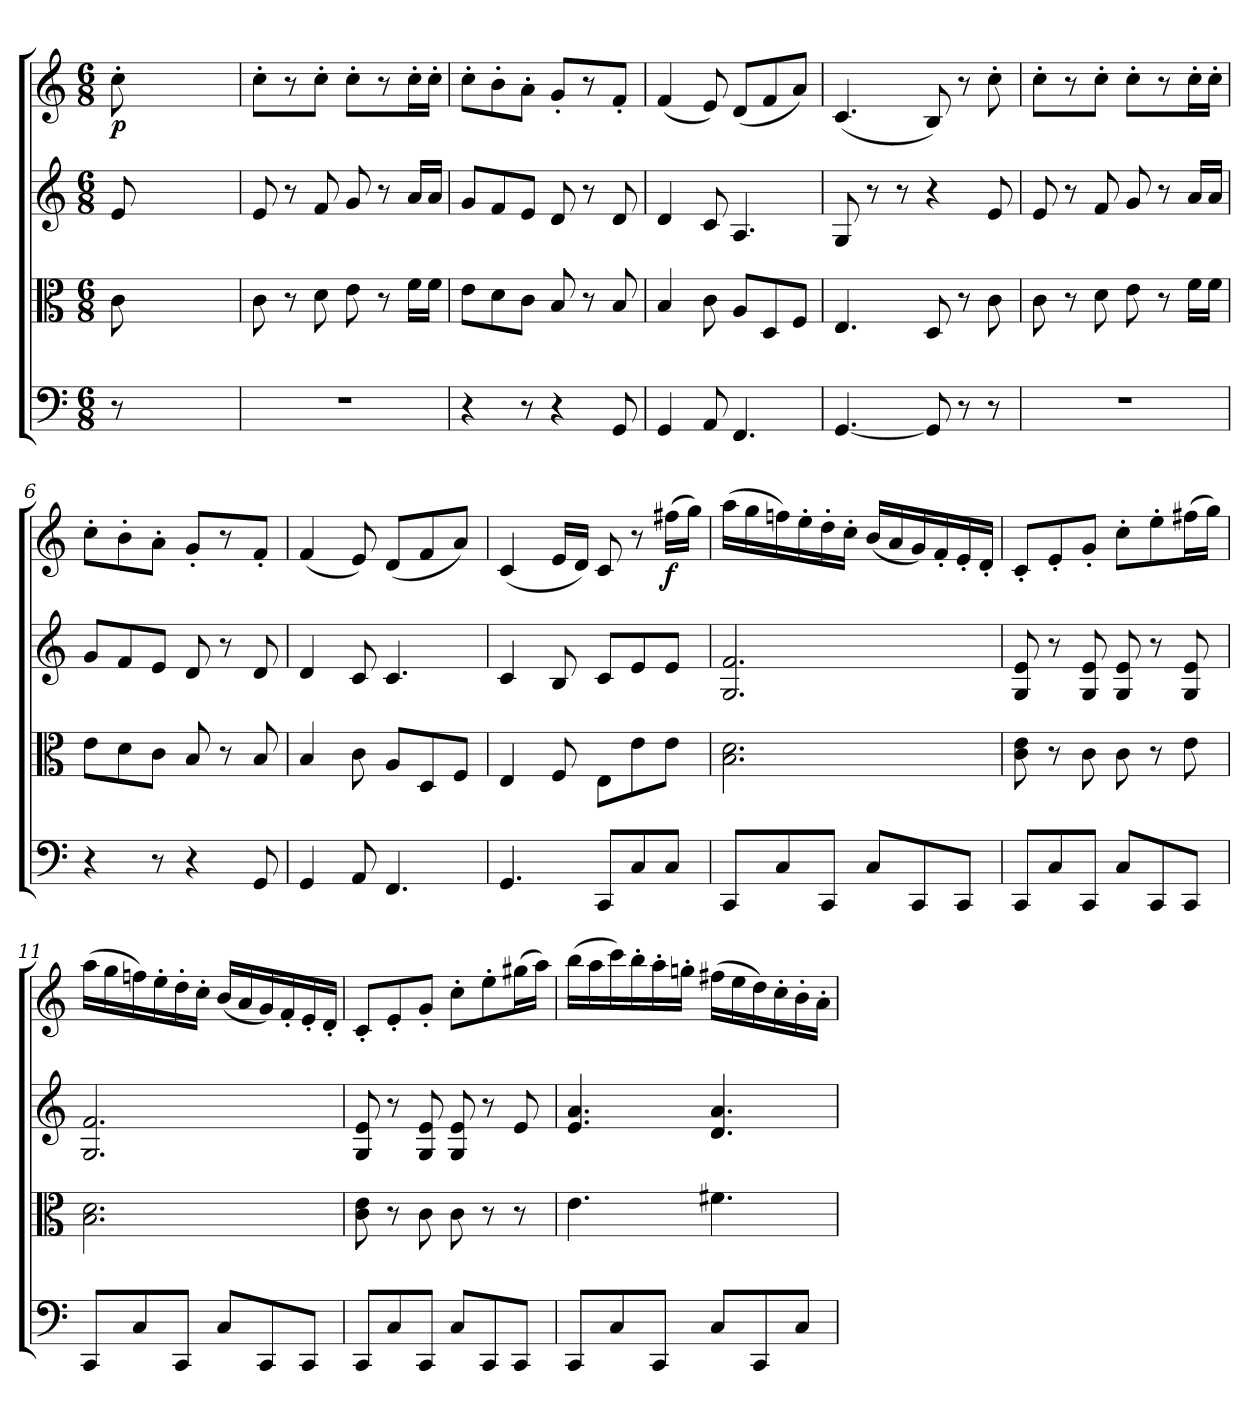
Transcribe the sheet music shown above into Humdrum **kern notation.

**kern	**kern	**kern	**kern	**dynam
*part4	*part3	*part2	*part1	*part1
*staff4	*staff3	*staff2	*staff1	*staff1
*clefF4	*clefC3	*clefG2	*clefG2	*
*k[]	*k[]	*k[]	*k[]	*
*C:	*C:	*C:	*C:	*
*M6/8	*M6/8	*M6/8	*M6/8	*
=	=	=	=	=
8r	8c\	8e/	8cc'\	p
2ryy	2ryy	2ryy	2ryy	.
8ryy	8ryy	8ryy	8ryy	.
=1	=1	=1	=1	=1
2.r	8c\	8e/	8cc'\L	.
.	8r	8r	8r	.
.	8d\	8f/	8cc'\J	.
.	8e\	8g/	8cc'\L	.
.	8r	8r	8r	.
.	16f\LL	16a/LL	16cc'\L	.
.	16f\JJ	16a/JJ	16cc'\JJ	.
=2	=2	=2	=2	=2
4r	8e\L	8g/L	8cc'\L	.
.	8d\	8f/	8b'\	.
8r	8c\J	8e/J	8a'\J	.
4r	8B/	8d/	8g'/L	.
.	8r	8r	8r	.
8GG/	8B/	8d/	8f'/J	.
=3	=3	=3	=3	=3
4GG/	4B/	4d/	(4f/	.
8AA/	8c\	8c/	8e/)	.
4.FF/	8A/L	4.A/	(8d/L	.
.	8D/	.	8f/	.
.	8F/J	.	8a/J)	.
=4	=4	=4	=4	=4
[4.GG/	4.E/	8G/	(4.c/	.
.	.	8r	.	.
.	.	8r	.	.
8GG/]	8D/	4r	8B/)	.
8r	8r	.	8r	.
8r	8c\	8e/	8cc'\	.
=5	=5	=5	=5	=5
2.r	8c\	8e/	8cc'\L	.
.	8r	8r	8r	.
.	8d\	8f/	8cc'\J	.
.	8e\	8g/	8cc'\L	.
.	8r	8r	8r	.
.	16f\LL	16a/LL	16cc'\L	.
.	16f\JJ	16a/JJ	16cc'\JJ	.
=6	=6	=6	=6	=6
4r	8e\L	8g/L	8cc'\L	.
.	8d\	8f/	8b'\	.
8r	8c\J	8e/J	8a'\J	.
4r	8B/	8d/	8g'/L	.
.	8r	8r	8r	.
8GG/	8B/	8d/	8f'/J	.
=7	=7	=7	=7	=7
4GG/	4B/	4d/	(4f/	.
8AA/	8c\	8c/	8e/)	.
4.FF/	8A/L	4.c/	(8d/L	.
.	8D/	.	8f/	.
.	8F/J	.	8a/J)	.
=8	=8	=8	=8	=8
4.GG/	4E/	4c/	(4c/	.
.	8F/	8B/	16e/LL	.
.	.	.	16d/JJ)	.
8CC/L	8E\L	8c/L	8c/	.
8C/	8e\	8e/	8r	.
8C/J	8e\J	8e/J	(16ff#X\LL	f
.	.	.	16gg\JJ)	.
=9	=9	=9	=9	=9
8CC/L	2.B\ 2.d\	2.G/ 2.f/	(16aa\LL	.
.	.	.	16gg\	.
8C/	.	.	16ffn\)	.
.	.	.	16ee'\	.
8CC/J	.	.	16dd'\	.
.	.	.	16cc'\JJ	.
8C/L	.	.	(16b/LL	.
.	.	.	16a/	.
8CC/	.	.	16g/)	.
.	.	.	16f'/	.
8CC/J	.	.	16e'/	.
.	.	.	16d'/JJ	.
=10	=10	=10	=10	=10
8CC/L	8c\ 8e\	8G/ 8e/	8c'/L	.
8C/	8r	8r	8e'/	.
8CC/J	8c\	8G/ 8e/	8g'/J	.
8C/L	8c\	8G/ 8e/	8cc'\L	.
8CC/	8r	8r	8ee'\	.
8CC/J	8e\	8G/ 8e/	(16ff#X\L	.
.	.	.	16gg\JJ)	.
=11	=11	=11	=11	=11
8CC/L	2.B\ 2.d\	2.G/ 2.f/	(16aa\LL	.
.	.	.	16gg\	.
8C/	.	.	16ffn\)	.
.	.	.	16ee'\	.
8CC/J	.	.	16dd'\	.
.	.	.	16cc'\JJ	.
8C/L	.	.	(16b/LL	.
.	.	.	16a/	.
8CC/	.	.	16g/)	.
.	.	.	16f'/	.
8CC/J	.	.	16e'/	.
.	.	.	16d'/JJ	.
=12	=12	=12	=12	=12
8CC/L	8c\ 8e\	8G/ 8e/	8c'/L	.
8C/	8r	8r	8e'/	.
8CC/J	8c\	8G/ 8e/	8g'/J	.
8C/L	8c\	8G/ 8e/	8cc'\L	.
8CC/	8r	8r	8ee'\	.
8CC/J	8r	8e/	(16gg#X\L	.
.	.	.	16aa\JJ)	.
=13	=13	=13	=13	=13
8CC/L	4.e\	4.e/ 4.a/	(16bb\LL	.
.	.	.	16aa\	.
8C/	.	.	16ccc\)	.
.	.	.	16bb'\	.
8CC/J	.	.	16aa'\	.
.	.	.	16ggn'\JJ	.
8C/L	4.f#X\	4.d/ 4.a/	(16ff#X\LL	.
.	.	.	16ee\	.
8CC/	.	.	16dd\)	.
.	.	.	16cc'\	.
8C/J	.	.	16b'\	.
.	.	.	16a'\JJ	.
=	=	=	=	=
*-	*-	*-	*-	*-
